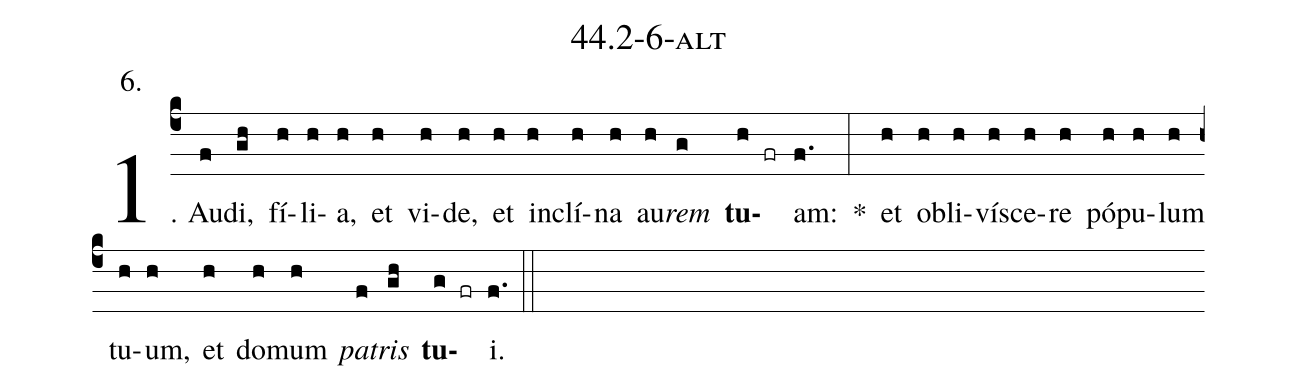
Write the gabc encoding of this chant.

name: 44.2-6-alt;
annotation: 6.;
%%
(c4)1. Au(f)di,(gh) fí(h)li(h)a,(h) et(h) vi(h)de,(h) et(h) in(h)clí(h)na(h) au(h)<i>rem</i>(g) <b>tu</b>(h fr)am:(f.) *(:) et(h) ob(h)li(h)ví(h)sce(h)re(h) pó(h)pu(h)lum(h) tu(h)um,(h) et(h) do(h)mum(h) <i>pa</i>(f)<i>tris</i>(gh) <b>tu</b>(g fr)i.(f.) (::)


%E(h) u(h) o(f) u(gh) a(g) e.(f.) (::)
